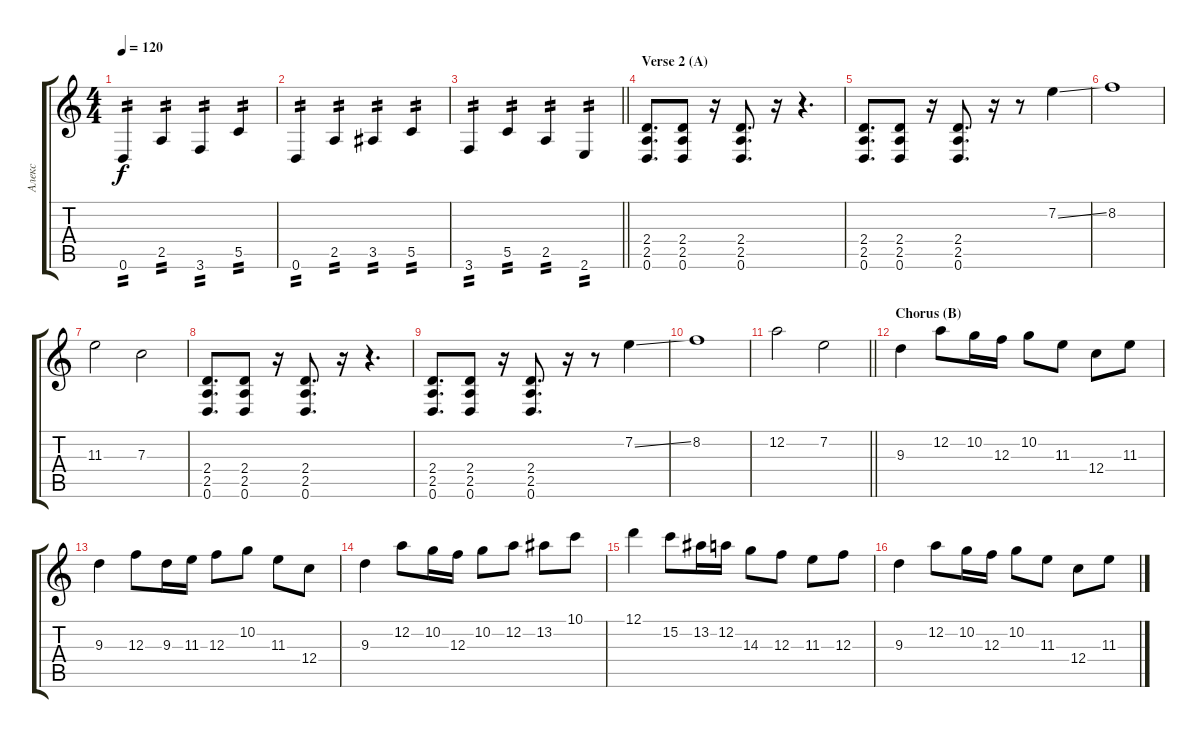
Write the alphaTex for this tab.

\track ("Алекс" "Алекс") {instrument distortionguitar}
\staff {score tabs}
\tuning (D4 A3 F3 C3 G2 D2) {hide}
\ts (4 4)
\tempo 120
\clef g2
\ks c
0.6.4{tp 2 dy f} 2.5.4{tp 2} 3.6.4{tp 2} 5.5.4{tp 2} |
0.6.4{tp 2} 2.5.4{tp 2} 3.5.4{tp 2} 5.5.4{tp 2} |
\barLineRight lightlight
3.6.4{tp 2} 5.5.4{tp 2} 2.5.4{tp 2} 2.6.4{tp 2} |
\section ("" "Verse 2 (A)")
(2.4 2.5 0.6).8{d} (2.4 2.5 0.6).8 r.16 (2.4 2.5 0.6).8{d} r.16 r.4{d} |
(2.4 2.5 0.6).8{d} (2.4 2.5 0.6).8 r.16 (2.4 2.5 0.6).8{d} r.16 r.8 7.2{ss}.4 |
8.2.1 |
11.3.2 7.3.2 |
(2.4 2.5 0.6).8{d} (2.4 2.5 0.6).8 r.16 (2.4 2.5 0.6).8{d} r.16 r.4{d} |
(2.4 2.5 0.6).8{d} (2.4 2.5 0.6).8 r.16 (2.4 2.5 0.6).8{d} r.16 r.8 7.2{ss}.4 |
8.2.1 |
\barLineRight lightlight
12.2.2 7.2.2 |
\section ("" "Chorus (B)")
9.3.4 12.2.8 10.2.16 12.3.16 10.2.8 11.3.8 12.4.8 11.3.8 |
9.3.4 12.3.8 9.3.16 11.3.16 12.3.8 10.2.8 11.3.8 12.4.8 |
9.3.4 12.2.8 10.2.16 12.3.16 10.2.8 12.2.8 13.2.8 10.1.8 |
12.1.4 15.2.8 13.2.16 12.2.16 14.3.8 12.3.8 11.3.8 12.3.8 |
9.3.4 12.2.8 10.2.16 12.3.16 10.2.8 11.3.8 12.4.8 11.3.8
